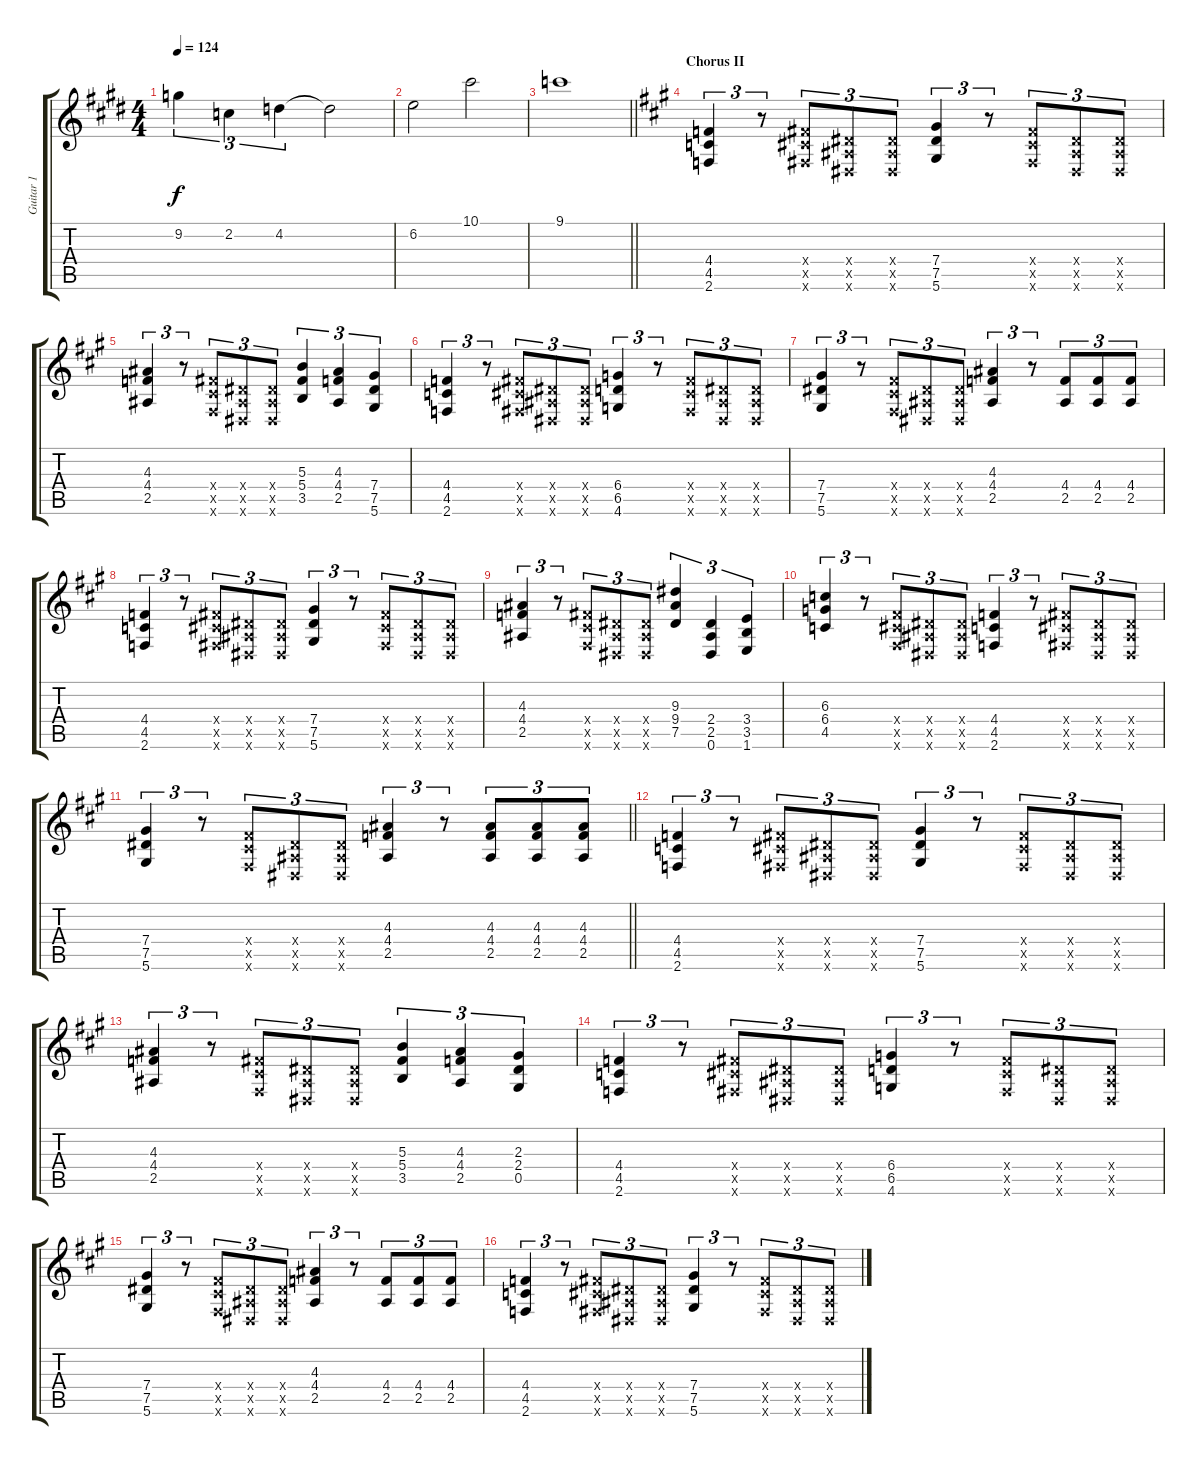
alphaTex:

\track ("Guitar 1" "Guitar 1") {instrument electricguitarclean}
\staff {score tabs}
\tuning (Eb4 Bb3 Gb3 Db3 Ab2 Eb2) {hide}
\ts (4 4)
\tempo 124
\clef g2
\ks e
9.2.4{tu (3 2) dy f} 2.2.4{tu (3 2)} 4.2.4{tu (3 2)} 4.2{t}.2 |
6.2.2 10.1.2 |
\barLineRight lightlight
9.1.1 |
\section ("" "Chorus II")
\ks a
(4.4 4.5 2.6).4{tu (3 2) instrument distortionguitar} r.8{tu (3 2)} (5.4{x} 5.5{x} 3.6{x}).8{tu (3 2)} (2.4{x} 2.5{x} 0.6{x}).8{tu (3 2)} (2.4{x} 2.5{x} 0.6{x}).8{tu (3 2)} (7.4 7.5 5.6).4{tu (3 2)} r.8{tu (3 2)} (5.4{x} 5.5{x} 3.6{x}).8{tu (3 2)} (2.4{x} 2.5{x} 0.6{x}).8{tu (3 2)} (2.4{x} 2.5{x} 0.6{x}).8{tu (3 2)} |
(4.3 4.4 2.5).4{tu (3 2)} r.8{tu (3 2)} (5.4{x} 5.5{x} 3.6{x}).8{tu (3 2)} (2.4{x} 2.5{x} 0.6{x}).8{tu (3 2)} (2.4{x} 2.5{x} 0.6{x}).8{tu (3 2)} (5.3 5.4 3.5).4{tu (3 2)} (4.3 4.4 2.5).4{tu (3 2)} (7.4 7.5 5.6).4{tu (3 2)} |
(4.4 4.5 2.6).4{tu (3 2)} r.8{tu (3 2)} (5.4{x} 5.5{x} 3.6{x}).8{tu (3 2)} (2.4{x} 2.5{x} 0.6{x}).8{tu (3 2)} (2.4{x} 2.5{x} 0.6{x}).8{tu (3 2)} (6.4 6.5 4.6).4{tu (3 2)} r.8{tu (3 2)} (5.4{x} 5.5{x} 3.6{x}).8{tu (3 2)} (2.4{x} 2.5{x} 0.6{x}).8{tu (3 2)} (2.4{x} 2.5{x} 0.6{x}).8{tu (3 2)} |
(7.4 7.5 5.6).4{tu (3 2)} r.8{tu (3 2)} (5.4{x} 5.5{x} 3.6{x}).8{tu (3 2)} (2.4{x} 2.5{x} 0.6{x}).8{tu (3 2)} (2.4{x} 2.5{x} 0.6{x}).8{tu (3 2)} (4.3 4.4 2.5).4{tu (3 2)} r.8{tu (3 2)} (4.4 2.5).8{tu (3 2)} (4.4 2.5).8{tu (3 2)} (4.4 2.5).8{tu (3 2)} |
(4.4 4.5 2.6).4{tu (3 2)} r.8{tu (3 2)} (5.4{x} 5.5{x} 3.6{x}).8{tu (3 2)} (2.4{x} 2.5{x} 0.6{x}).8{tu (3 2)} (2.4{x} 2.5{x} 0.6{x}).8{tu (3 2)} (7.4 7.5 5.6).4{tu (3 2)} r.8{tu (3 2)} (5.4{x} 5.5{x} 3.6{x}).8{tu (3 2)} (2.4{x} 2.5{x} 0.6{x}).8{tu (3 2)} (2.4{x} 2.5{x} 0.6{x}).8{tu (3 2)} |
(4.3 4.4 2.5).4{tu (3 2)} r.8{tu (3 2)} (5.4{x} 5.5{x} 3.6{x}).8{tu (3 2)} (2.4{x} 2.5{x} 0.6{x}).8{tu (3 2)} (2.4{x} 2.5{x} 0.6{x}).8{tu (3 2)} (9.3 9.4 7.5).4{tu (3 2)} (2.4 2.5 0.6).4{tu (3 2)} (3.4 3.5 1.6).4{tu (3 2)} |
(6.3 6.4 4.5).4{tu (3 2)} r.8{tu (3 2)} (5.4{x} 5.5{x} 3.6{x}).8{tu (3 2)} (2.4{x} 2.5{x} 0.6{x}).8{tu (3 2)} (2.4{x} 2.5{x} 0.6{x}).8{tu (3 2)} (4.4 4.5 2.6).4{tu (3 2)} r.8{tu (3 2)} (5.4{x} 5.5{x} 3.6{x}).8{tu (3 2)} (2.4{x} 2.5{x} 0.6{x}).8{tu (3 2)} (2.4{x} 2.5{x} 0.6{x}).8{tu (3 2)} |
\barLineRight lightlight
(7.4 7.5 5.6).4{tu (3 2)} r.8{tu (3 2)} (5.4{x} 5.5{x} 3.6{x}).8{tu (3 2)} (2.4{x} 2.5{x} 0.6{x}).8{tu (3 2)} (2.4{x} 2.5{x} 0.6{x}).8{tu (3 2)} (4.3 4.4 2.5).4{tu (3 2)} r.8{tu (3 2)} (4.3 4.4 2.5).8{tu (3 2)} (4.3 4.4 2.5).8{tu (3 2)} (4.3 4.4 2.5).8{tu (3 2)} |
(4.4 4.5 2.6).4{tu (3 2)} r.8{tu (3 2)} (5.4{x} 5.5{x} 3.6{x}).8{tu (3 2)} (2.4{x} 2.5{x} 0.6{x}).8{tu (3 2)} (2.4{x} 2.5{x} 0.6{x}).8{tu (3 2)} (7.4 7.5 5.6).4{tu (3 2)} r.8{tu (3 2)} (5.4{x} 5.5{x} 3.6{x}).8{tu (3 2)} (2.4{x} 2.5{x} 0.6{x}).8{tu (3 2)} (2.4{x} 2.5{x} 0.6{x}).8{tu (3 2)} |
(4.3 4.4 2.5).4{tu (3 2)} r.8{tu (3 2)} (5.4{x} 5.5{x} 3.6{x}).8{tu (3 2)} (2.4{x} 2.5{x} 0.6{x}).8{tu (3 2)} (2.4{x} 2.5{x} 0.6{x}).8{tu (3 2)} (5.3 5.4 3.5).4{tu (3 2)} (4.3 4.4 2.5).4{tu (3 2)} (2.3 2.4 0.5).4{tu (3 2)} |
(4.4 4.5 2.6).4{tu (3 2)} r.8{tu (3 2)} (5.4{x} 5.5{x} 3.6{x}).8{tu (3 2)} (2.4{x} 2.5{x} 0.6{x}).8{tu (3 2)} (2.4{x} 2.5{x} 0.6{x}).8{tu (3 2)} (6.4 6.5 4.6).4{tu (3 2)} r.8{tu (3 2)} (5.4{x} 5.5{x} 3.6{x}).8{tu (3 2)} (2.4{x} 2.5{x} 0.6{x}).8{tu (3 2)} (2.4{x} 2.5{x} 0.6{x}).8{tu (3 2)} |
(7.4 7.5 5.6).4{tu (3 2)} r.8{tu (3 2)} (5.4{x} 5.5{x} 3.6{x}).8{tu (3 2)} (2.4{x} 2.5{x} 0.6{x}).8{tu (3 2)} (2.4{x} 2.5{x} 0.6{x}).8{tu (3 2)} (4.3 4.4 2.5).4{tu (3 2)} r.8{tu (3 2)} (4.4 2.5).8{tu (3 2)} (4.4 2.5).8{tu (3 2)} (4.4 2.5).8{tu (3 2)} |
(4.4 4.5 2.6).4{tu (3 2)} r.8{tu (3 2)} (5.4{x} 5.5{x} 3.6{x}).8{tu (3 2)} (2.4{x} 2.5{x} 0.6{x}).8{tu (3 2)} (2.4{x} 2.5{x} 0.6{x}).8{tu (3 2)} (7.4 7.5 5.6).4{tu (3 2)} r.8{tu (3 2)} (5.4{x} 5.5{x} 3.6{x}).8{tu (3 2)} (2.4{x} 2.5{x} 0.6{x}).8{tu (3 2)} (2.4{x} 2.5{x} 0.6{x}).8{tu (3 2)}
